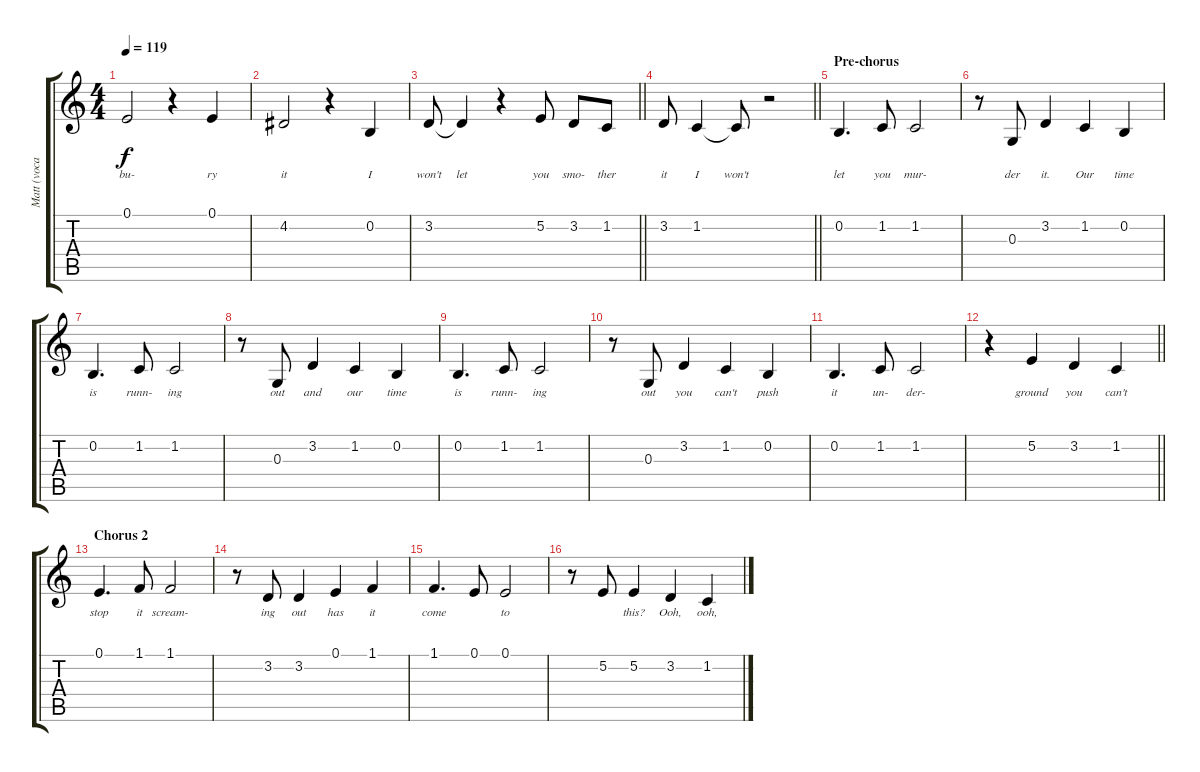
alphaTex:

\track ("Matt (vocals)" "Matt (voca") {solo instrument ocarina}
\staff {score tabs}
\tuning (E4 B3 G3 D3 A2 E2) {hide}
\ts (4 4)
\tempo 119
\clef g2
\ks c
0.1.2{lyrics (0 "bu-") lyrics (1 "") lyrics (2 "") lyrics (3 "") lyrics (4 "") dy f} r.4 0.1.4{lyrics (0 "ry") lyrics (1 "") lyrics (2 "") lyrics (3 "") lyrics (4 "")} |
4.2.2{lyrics (0 "it") lyrics (1 "") lyrics (2 "") lyrics (3 "") lyrics (4 "")} r.4 0.2.4{lyrics (0 "I") lyrics (1 "") lyrics (2 "") lyrics (3 "") lyrics (4 "")} |
\barLineRight lightlight
3.2.8{lyrics (0 "won't") lyrics (1 "") lyrics (2 "") lyrics (3 "") lyrics (4 "")} 3.2{t}.4{lyrics (0 "let") lyrics (1 "") lyrics (2 "") lyrics (3 "") lyrics (4 "")} r.4 5.2.8{lyrics (0 "you") lyrics (1 "") lyrics (2 "") lyrics (3 "") lyrics (4 "")} 3.2.8{lyrics (0 "smo-") lyrics (1 "") lyrics (2 "") lyrics (3 "") lyrics (4 "")} 1.2.8{lyrics (0 "ther") lyrics (1 "") lyrics (2 "") lyrics (3 "") lyrics (4 "")} |
\barLineRight lightlight
3.2.8{lyrics (0 "it") lyrics (1 "") lyrics (2 "") lyrics (3 "") lyrics (4 "")} 1.2.4{lyrics (0 "I") lyrics (1 "") lyrics (2 "") lyrics (3 "") lyrics (4 "")} 1.2{t}.8{lyrics (0 "won't") lyrics (1 "") lyrics (2 "") lyrics (3 "") lyrics (4 "")} r.2 |
\section ("" "Pre-chorus")
0.2.4{d lyrics (0 "let") lyrics (1 "") lyrics (2 "") lyrics (3 "") lyrics (4 "")} 1.2.8{lyrics (0 "you") lyrics (1 "") lyrics (2 "") lyrics (3 "") lyrics (4 "")} 1.2.2{lyrics (0 "mur-") lyrics (1 "") lyrics (2 "") lyrics (3 "") lyrics (4 "")} |
r.8 0.3.8{lyrics (0 "der") lyrics (1 "") lyrics (2 "") lyrics (3 "") lyrics (4 "")} 3.2.4{lyrics (0 "it.") lyrics (1 "") lyrics (2 "") lyrics (3 "") lyrics (4 "")} 1.2.4{lyrics (0 "Our") lyrics (1 "") lyrics (2 "") lyrics (3 "") lyrics (4 "")} 0.2.4{lyrics (0 "time") lyrics (1 "") lyrics (2 "") lyrics (3 "") lyrics (4 "")} |
0.2.4{d lyrics (0 "is") lyrics (1 "") lyrics (2 "") lyrics (3 "") lyrics (4 "")} 1.2.8{lyrics (0 "runn-") lyrics (1 "") lyrics (2 "") lyrics (3 "") lyrics (4 "")} 1.2.2{lyrics (0 "ing") lyrics (1 "") lyrics (2 "") lyrics (3 "") lyrics (4 "")} |
r.8 0.3.8{lyrics (0 "out") lyrics (1 "") lyrics (2 "") lyrics (3 "") lyrics (4 "")} 3.2.4{lyrics (0 "and") lyrics (1 "") lyrics (2 "") lyrics (3 "") lyrics (4 "")} 1.2.4{lyrics (0 "our") lyrics (1 "") lyrics (2 "") lyrics (3 "") lyrics (4 "")} 0.2.4{lyrics (0 "time") lyrics (1 "") lyrics (2 "") lyrics (3 "") lyrics (4 "")} |
0.2.4{d lyrics (0 "is") lyrics (1 "") lyrics (2 "") lyrics (3 "") lyrics (4 "")} 1.2.8{lyrics (0 "runn-") lyrics (1 "") lyrics (2 "") lyrics (3 "") lyrics (4 "")} 1.2.2{lyrics (0 "ing") lyrics (1 "") lyrics (2 "") lyrics (3 "") lyrics (4 "")} |
r.8 0.3.8{lyrics (0 "out") lyrics (1 "") lyrics (2 "") lyrics (3 "") lyrics (4 "")} 3.2.4{lyrics (0 "you") lyrics (1 "") lyrics (2 "") lyrics (3 "") lyrics (4 "")} 1.2.4{lyrics (0 "can't") lyrics (1 "") lyrics (2 "") lyrics (3 "") lyrics (4 "")} 0.2.4{lyrics (0 "push") lyrics (1 "") lyrics (2 "") lyrics (3 "") lyrics (4 "")} |
0.2.4{d lyrics (0 "it") lyrics (1 "") lyrics (2 "") lyrics (3 "") lyrics (4 "")} 1.2.8{lyrics (0 "un-") lyrics (1 "") lyrics (2 "") lyrics (3 "") lyrics (4 "")} 1.2.2{lyrics (0 "der-") lyrics (1 "") lyrics (2 "") lyrics (3 "") lyrics (4 "")} |
\barLineRight lightlight
r.4 5.2.4{lyrics (0 "ground") lyrics (1 "") lyrics (2 "") lyrics (3 "") lyrics (4 "")} 3.2.4{lyrics (0 "you") lyrics (1 "") lyrics (2 "") lyrics (3 "") lyrics (4 "")} 1.2.4{lyrics (0 "can't") lyrics (1 "") lyrics (2 "") lyrics (3 "") lyrics (4 "")} |
\section ("" "Chorus 2")
0.1.4{d lyrics (0 "stop") lyrics (1 "") lyrics (2 "") lyrics (3 "") lyrics (4 "")} 1.1.8{lyrics (0 "it") lyrics (1 "") lyrics (2 "") lyrics (3 "") lyrics (4 "")} 1.1.2{lyrics (0 "scream-") lyrics (1 "") lyrics (2 "") lyrics (3 "") lyrics (4 "")} |
r.8 3.2.8{lyrics (0 "ing") lyrics (1 "") lyrics (2 "") lyrics (3 "") lyrics (4 "")} 3.2.4{lyrics (0 "out") lyrics (1 "") lyrics (2 "") lyrics (3 "") lyrics (4 "")} 0.1.4{lyrics (0 "has") lyrics (1 "") lyrics (2 "") lyrics (3 "") lyrics (4 "")} 1.1.4{lyrics (0 "it") lyrics (1 "") lyrics (2 "") lyrics (3 "") lyrics (4 "")} |
1.1.4{d lyrics (0 "come") lyrics (1 "") lyrics (2 "") lyrics (3 "") lyrics (4 "")} 0.1.8{lyrics (0 "") lyrics (1 "") lyrics (2 "") lyrics (3 "") lyrics (4 "")} 0.1.2{lyrics (0 "to") lyrics (1 "") lyrics (2 "") lyrics (3 "") lyrics (4 "")} |
r.8 5.2.8{lyrics (0 "") lyrics (1 "") lyrics (2 "") lyrics (3 "") lyrics (4 "")} 5.2.4{lyrics (0 "this?") lyrics (1 "") lyrics (2 "") lyrics (3 "") lyrics (4 "")} 3.2.4{lyrics (0 "Ooh,") lyrics (1 "") lyrics (2 "") lyrics (3 "") lyrics (4 "")} 1.2.4{lyrics (0 "ooh,") lyrics (1 "") lyrics (2 "") lyrics (3 "") lyrics (4 "")}
